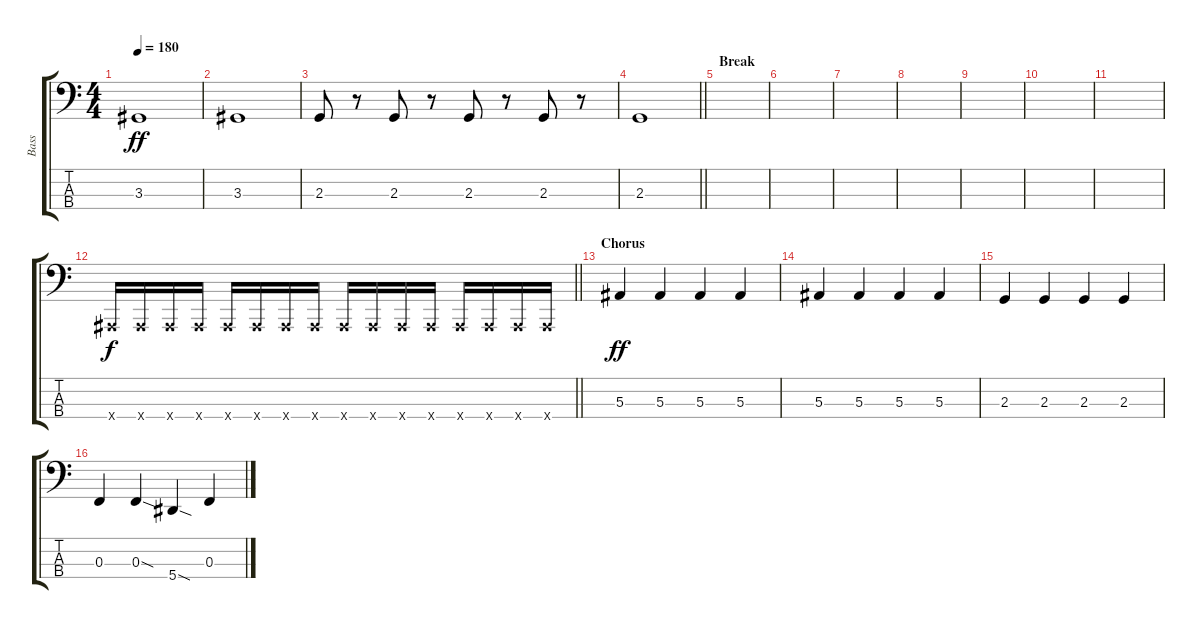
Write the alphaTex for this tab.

\track ("Bass" "Bass") {instrument electricbassfinger}
\staff {score tabs}
\tuning (Eb2 Bb1 F1 Bb0) {hide}
\ts (4 4)
\tempo 180
\clef f4
\ks c
3.3.1{dy ff} |
3.3.1 |
2.3.8 r.8 2.3.8 r.8 2.3.8 r.8 2.3.8 r.8 |
\barLineRight lightlight
2.3.1 |
\section ("" "Break")
|
|
|
|
|
|
|
\barLineRight lightlight
0.4{x}.16{dy f} 0.4{x}.16 0.4{x}.16 0.4{x}.16 0.4{x}.16 0.4{x}.16 0.4{x}.16 0.4{x}.16 0.4{x}.16 0.4{x}.16 0.4{x}.16 0.4{x}.16 0.4{x}.16 0.4{x}.16 0.4{x}.16 0.4{x}.16 |
\section ("" "Chorus")
5.3.4{dy ff} 5.3.4 5.3.4 5.3.4 |
5.3.4 5.3.4 5.3.4 5.3.4 |
2.3.4 2.3.4 2.3.4 2.3.4 |
0.3.4 0.3{sod}.4 5.4{sod}.4 0.3.4
